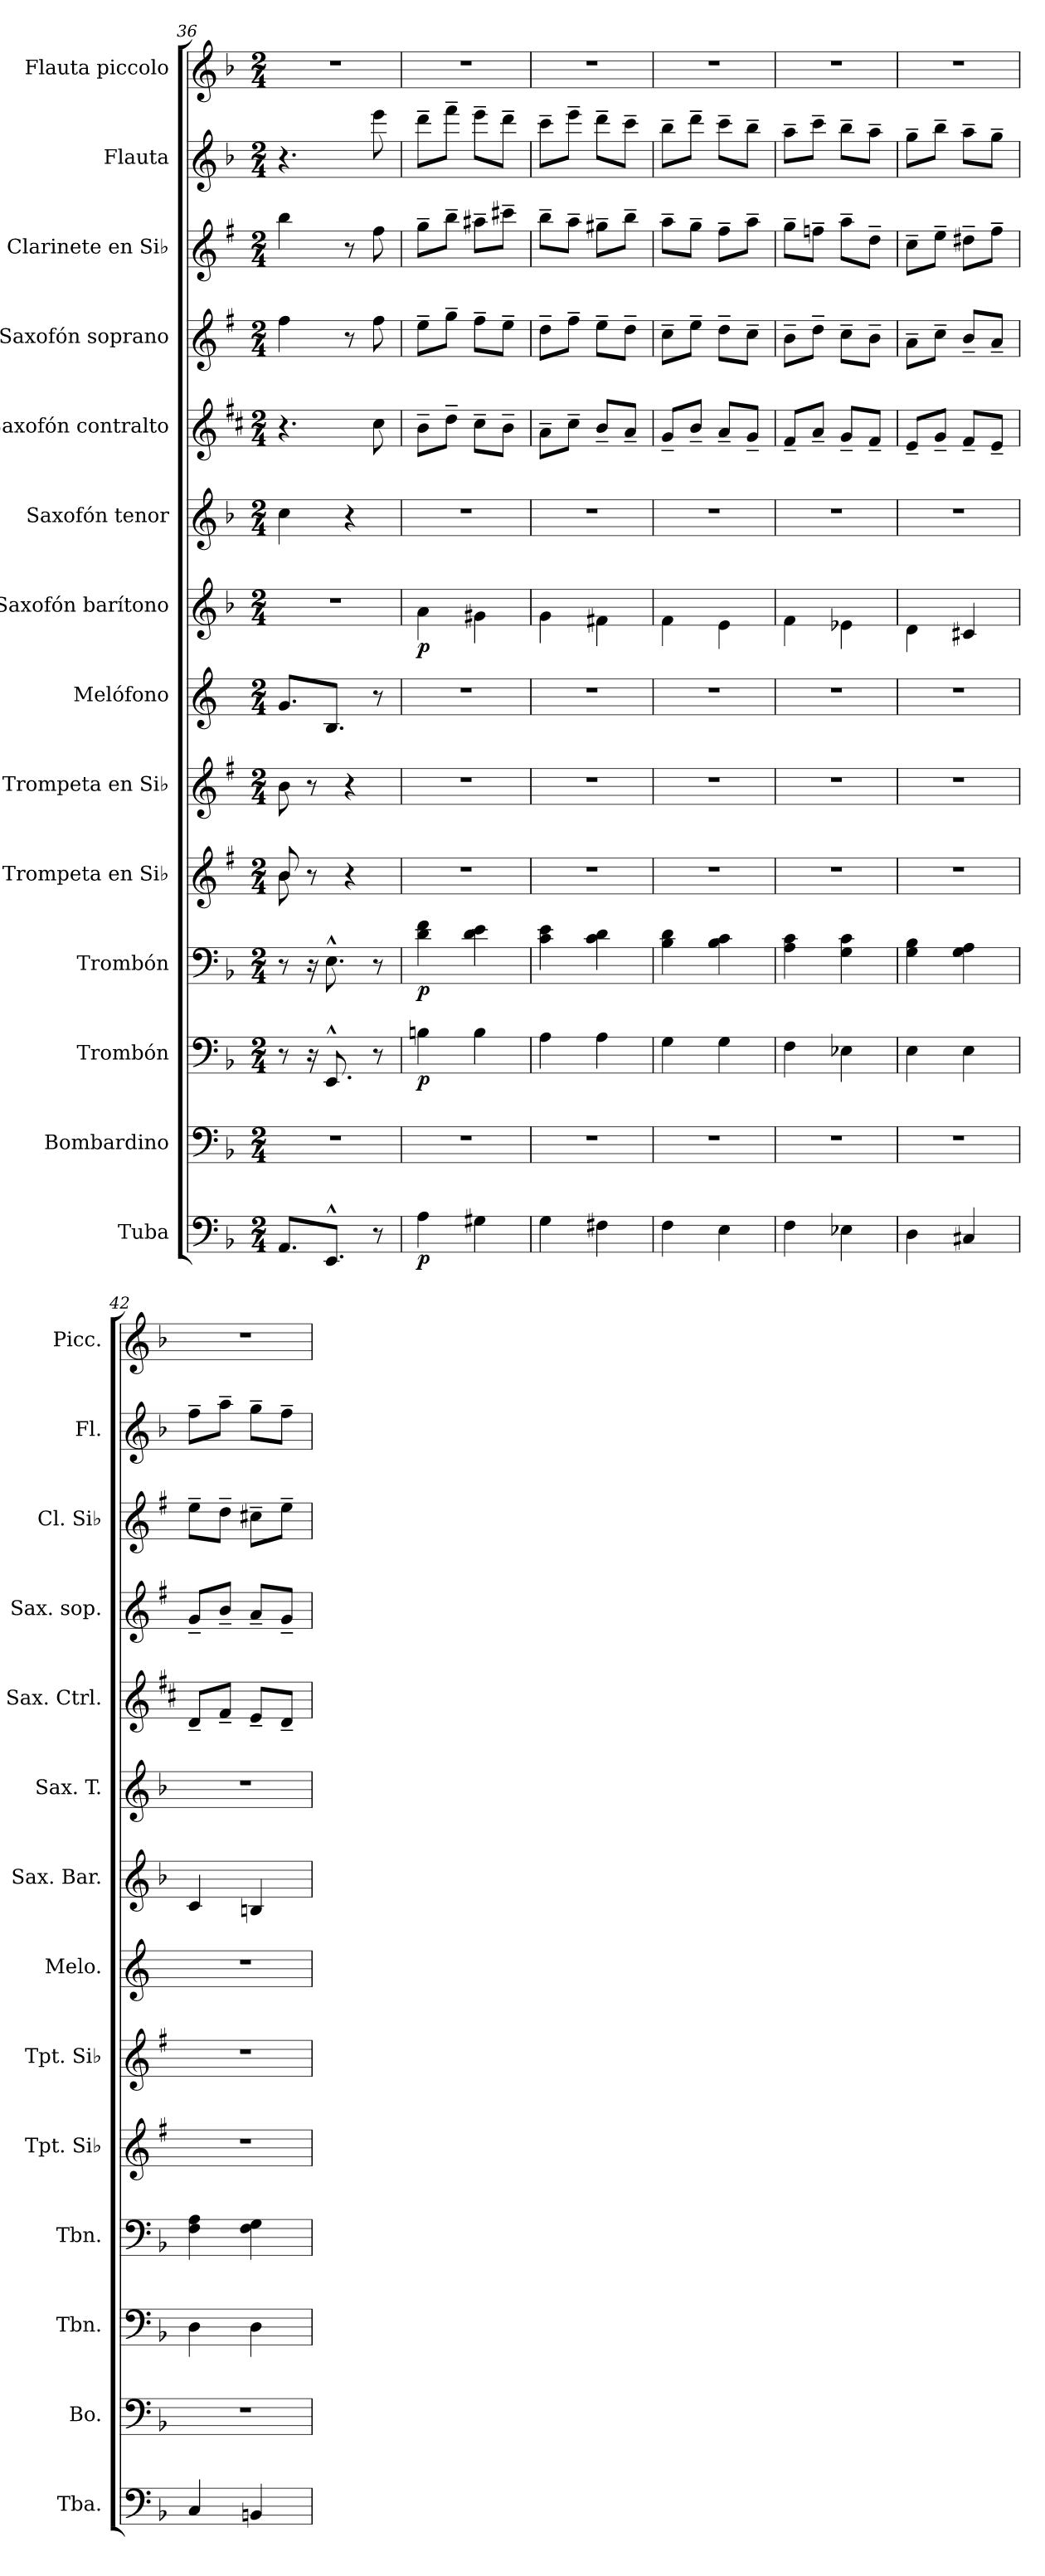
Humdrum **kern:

**kern	**dynam	**kern	**kern	**dynam	**kern	**dynam	**kern	**kern	**kern	**kern	**dynam	**kern	**kern	**kern	**kern	**kern	**kern
*part14	*part14	*part13	*part12	*part12	*part11	*part11	*part10	*part9	*part8	*part7	*part7	*part6	*part5	*part4	*part3	*part2	*part1
*staff14	*staff14	*staff13	*staff12	*staff12	*staff11	*staff11	*staff10	*staff9	*staff8	*staff7	*staff7	*staff6	*staff5	*staff4	*staff3	*staff2	*staff1
*I"Tuba	*	*I"Bombardino	*I"Trombón	*	*I"Trombón	*	*I"Trompeta en Si♭	*I"Trompeta en Si♭	*I"Melófono	*I"Saxofón barítono	*	*I"Saxofón tenor	*I"Saxofón contralto	*I"Saxofón soprano	*I"Clarinete en Si♭	*I"Flauta	*I"Flauta piccolo
*I'Tba.	*	*I'Bo.	*I'Tbn.	*	*I'Tbn.	*	*I'Tpt. Si♭	*I'Tpt. Si♭	*I'Melo.	*I'Sax. Bar.	*	*I'Sax. T.	*I'Sax. Ctrl.	*I'Sax. sop.	*I'Cl. Si♭	*I'Fl.	*I'Picc.
*clefF4	*	*clefF4	*clefF4	*	*clefF4	*	*clefG2	*clefG2	*clefG2	*clefG2	*	*clefG2	*clefG2	*clefG2	*clefG2	*clefG2	*clefG2
*	*	*	*	*	*	*	*ITrd1c2	*ITrd1c2	*ITrd4c7	*ITrd12c21	*	*ITrd8c14	*ITrd5c9	*ITrd1c2	*ITrd1c2	*	*ITrd-7c-12
*k[b-]	*	*k[b-]	*k[b-]	*	*k[b-]	*	*k[b-]	*k[b-]	*k[b-]	*k[b-]	*	*k[b-]	*k[b-]	*k[b-]	*k[b-]	*k[b-]	*k[b-]
*M2/4	*	*M2/4	*M2/4	*	*M2/4	*	*M2/4	*M2/4	*M2/4	*M2/4	*	*M2/4	*M2/4	*M2/4	*M2/4	*M2/4	*M2/4
=36	=36	=36	=36	=36	=36	=36	=36	=36	=36	=36	=36	=36	=36	=36	=36	=36	=36
*	*	*	*	*	*	*	*^	*	*	*	*	*	*	*	*	*	*
8.AA/L	.	2r	8r	.	8r	.	8a/	8a\	8a\	8.c/L	2r	.	4c\	4.r	4ee\	4aa\	4.r	2r
.	.	.	16r	.	16r	.	8r	4.ryy	8r	.	.	.	.	.	.	.	.	.
8.EE^^/J	.	.	8.EE^^/	.	8.E^^\	.	.	.	.	8.E/J	.	.	.	.	.	.	.	.
.	.	.	.	.	.	.	4r	.	4r	.	.	.	4r	.	8r	8r	.	.
8r	.	.	8r	.	8r	.	.	.	.	8r	.	.	.	8e\	8ee\	8ee\	8eee\	.
*	*	*	*	*	*	*	*v	*v	*	*	*	*	*	*	*	*	*	*
=37	=37	=37	=37	=37	=37	=37	=37	=37	=37	=37	=37	=37	=37	=37	=37	=37	=37
!	!LO:DY:b	!	!	!LO:DY:b	!	!LO:DY:b	!	!	!	!	!LO:DY:b	!	!	!	!	!	!
4A\	p	2r	4Bn\	p	4d\ 4f\	p	2r	2r	2r	4A\	p	2r	8d~\L	8dd~\L	8ff~\L	8ddd~\L	2r
.	.	.	.	.	.	.	.	.	.	.	.	.	8f~\J	8ff~\J	8aa~\J	8fff~\J	.
4G#X\	.	.	4B\	.	4d\ 4e\	.	.	.	.	4G#X\	.	.	8e~\L	8ee~\L	8gg#X~\L	8eee~\L	.
.	.	.	.	.	.	.	.	.	.	.	.	.	8d~\J	8dd~\J	8bbn~\J	8ddd~\J	.
!!LO:PB:g=z
=38	=38	=38	=38	=38	=38	=38	=38	=38	=38	=38	=38	=38	=38	=38	=38	=38	=38
4G\	.	2r	4A\	.	4c\ 4e\	.	2r	2r	2r	4G\	.	2r	8c~\L	8cc~\L	8aa~\L	8ccc~\L	2r
.	.	.	.	.	.	.	.	.	.	.	.	.	8e~\J	8ee~\J	8gg~\J	8eee~\J	.
4F#X\	.	.	4A\	.	4c\ 4d\	.	.	.	.	4F#X\	.	.	8d~/L	8dd~\L	8ff#X~\L	8ddd~\L	.
.	.	.	.	.	.	.	.	.	.	.	.	.	8c~/J	8cc~\J	8aa~\J	8ccc~\J	.
=39	=39	=39	=39	=39	=39	=39	=39	=39	=39	=39	=39	=39	=39	=39	=39	=39	=39
4F\	.	2r	4G\	.	4B-\ 4d\	.	2r	2r	2r	4F\	.	2r	8B-~/L	8b-~\L	8gg~\L	8bb-~\L	2r
.	.	.	.	.	.	.	.	.	.	.	.	.	8d~/J	8dd~\J	8ff~\J	8ddd~\J	.
4E\	.	.	4G\	.	4B-\ 4c\	.	.	.	.	4E\	.	.	8c~/L	8cc~\L	8ee~\L	8ccc~\L	.
.	.	.	.	.	.	.	.	.	.	.	.	.	8B-~/J	8b-~\J	8gg~\J	8bb-~\J	.
=40	=40	=40	=40	=40	=40	=40	=40	=40	=40	=40	=40	=40	=40	=40	=40	=40	=40
4F\	.	2r	4F\	.	4A\ 4c\	.	2r	2r	2r	4F\	.	2r	8A~/L	8a~\L	8ff~\L	8aa~\L	2r
.	.	.	.	.	.	.	.	.	.	.	.	.	8c~/J	8cc~\J	8ee-X~\J	8ccc~\J	.
4E-X\	.	.	4E-X\	.	4G\ 4c\	.	.	.	.	4E-X\	.	.	8B-~/L	8b-~\L	8gg~\L	8bb-~\L	.
.	.	.	.	.	.	.	.	.	.	.	.	.	8A~/J	8a~\J	8cc~\J	8aa~\J	.
=41	=41	=41	=41	=41	=41	=41	=41	=41	=41	=41	=41	=41	=41	=41	=41	=41	=41
4D\	.	2r	4E\	.	4G\ 4B-\	.	2r	2r	2r	4D\	.	2r	8G~/L	8g~\L	8b-~\L	8gg~\L	2r
.	.	.	.	.	.	.	.	.	.	.	.	.	8B-~/J	8b-~\J	8dd~\J	8bb-~\J	.
4C#X/	.	.	4E\	.	4G\ 4A\	.	.	.	.	4C#X/	.	.	8A~/L	8a~/L	8cc#X~\L	8aa~\L	.
.	.	.	.	.	.	.	.	.	.	.	.	.	8G~/J	8g~/J	8ee~\J	8gg~\J	.
=42	=42	=42	=42	=42	=42	=42	=42	=42	=42	=42	=42	=42	=42	=42	=42	=42	=42
4C/	.	2r	4D\	.	4F\ 4A\	.	2r	2r	2r	4C/	.	2r	8F~/L	8f~/L	8dd~\L	8ff~\L	2r
.	.	.	.	.	.	.	.	.	.	.	.	.	8A~/J	8a~/J	8cc~\J	8aa~\J	.
4BBn/	.	.	4D\	.	4F\ 4G\	.	.	.	.	4BBn/	.	.	8G~/L	8g~/L	8bn~\L	8gg~\L	.
.	.	.	.	.	.	.	.	.	.	.	.	.	8F~/J	8f~/J	8dd~\J	8ff~\J	.
=	=	=	=	=	=	=	=	=	=	=	=	=	=	=	=	=	=
*-	*-	*-	*-	*-	*-	*-	*-	*-	*-	*-	*-	*-	*-	*-	*-	*-	*-
